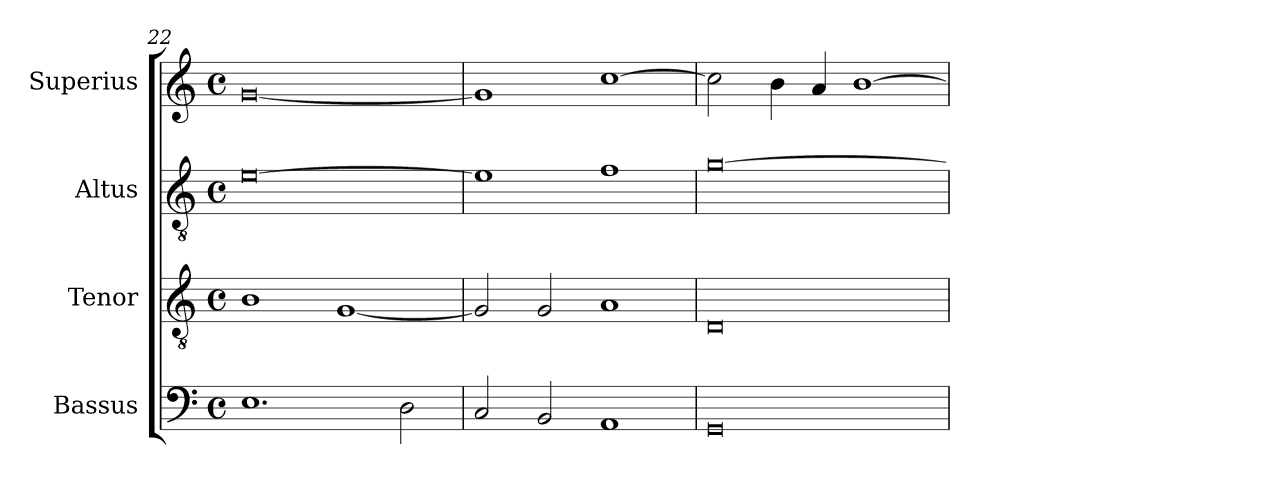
**kern	**kern	**kern	**kern
*part4	*part3	*part2	*part1
*staff4	*staff3	*staff2	*staff1
*I"Bassus	*I"Tenor	*I"Altus	*I"Superius
*I'B.	*I'T.	*	*I'S.
*clefF4	*clefGv2	*clefGv2	*clefG2
*	*ITrd7c12	*ITrd7c12	*
*k[]	*k[]	*k[]	*k[]
*C:	*C:	*C:	*C:
*M4/4	*M4/4	*M4/4	*M4/4
*met(c)	*met(c)	*met(c)	*met(c)
=22	=22	=22	=22
1.Ei	1BBi	[>0Ei	[<0gi
.	[<1GGi	.	.
2Di\	.	.	.
=23	=23	=23	=23
2Ci/	2GGi/]	1Ei]	1gi]
2BBi/	2GGi/	.	.
1AAi	1AAi	1Fi	[>1cci
=24	=24	=24	=24
0GGi	0DDi	[>0Gi	2cci\]
.	.	.	4bi\
.	.	.	4ai/
.	.	.	[>1bi
=	=	=	=
*-	*-	*-	*-
